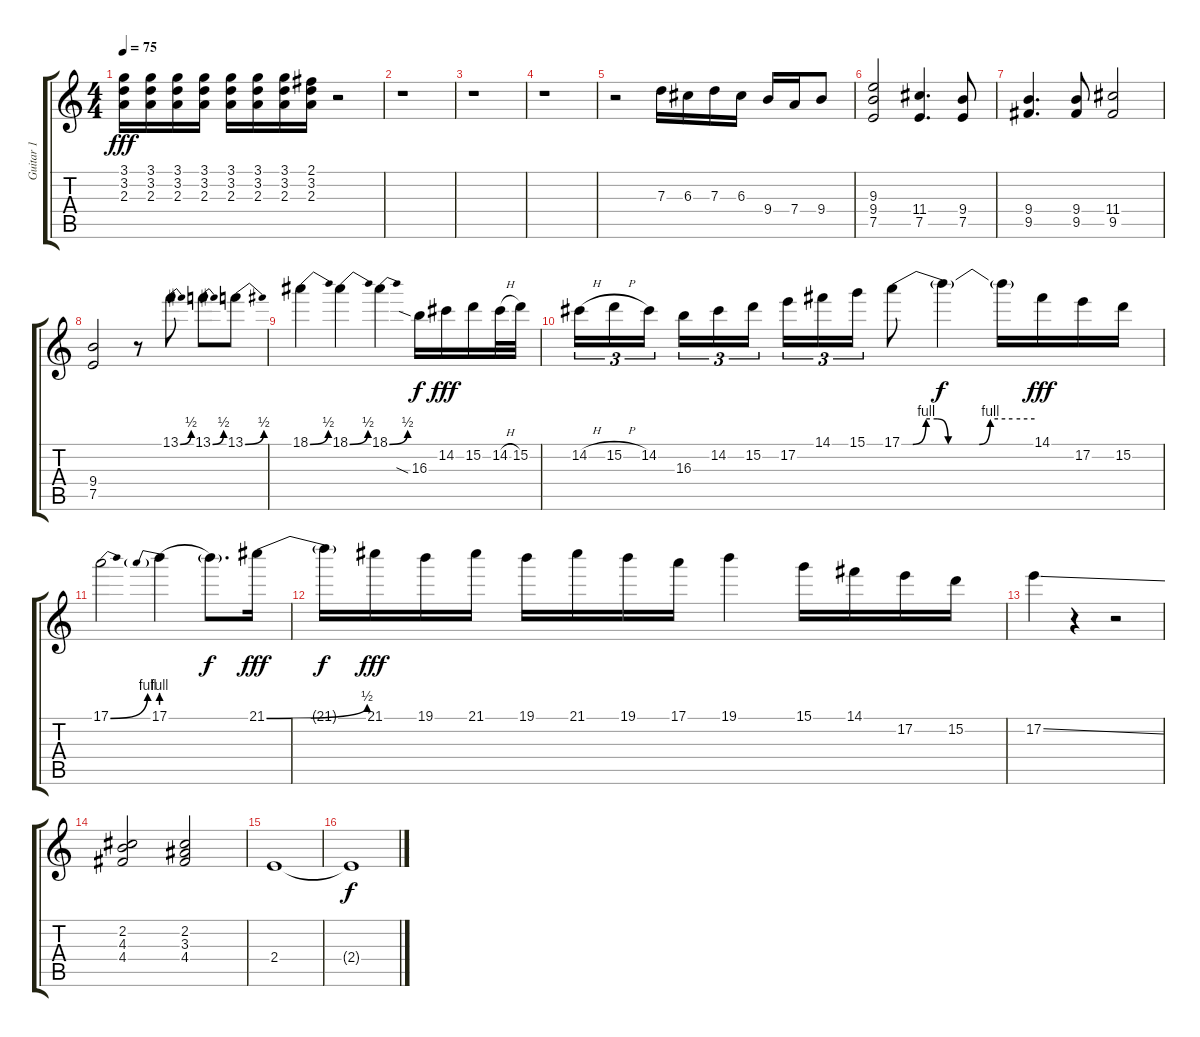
\track ("Guitar 1" "Guitar 1") {instrument distortionguitar}
\staff {score tabs}
\tuning (E4 B3 G3 D3 A2 E2) {hide}
\ts (4 4)
\tempo 75
\clef g2
\ks c
(3.1 3.2 2.3).16{dy fff} (3.1 3.2 2.3).16 (3.1 3.2 2.3).16 (3.1 3.2 2.3).16 (3.1 3.2 2.3).16 (3.1 3.2 2.3).16 (3.1 3.2 2.3).16 (2.1 3.2 2.3).16 r.2 |
r.1 |
r.1 |
r.1 |
r.2 7.3.16 6.3.16 7.3.16 6.3.16 9.4.16 7.4.16 9.4.8 |
(9.3 9.4 7.5).2 (11.4 7.5).4{d} (9.4 7.5).8 |
(9.4 9.5).4{d} (9.4 9.5).8 (11.4 9.5).2 |
(9.4 7.5).2 r.8 13.1{be (bend 0 0 60 2)}.8{volume 16} 13.1{be (bend 0 0 60 2)}.8 13.1{be (bend 0 0 60 2)}.8 |
18.1{be (bend 0 0 60 2)}.4 18.1{be (bend 0 0 60 2)}.4 18.1{be (bend 0 0 60 2)}.4 16.3{sia}.16{dy f} 14.2.16{dy fff} 15.2.16 14.2{h}.32 15.2.32 |
14.2{h}.16{tu (3 2)} 15.2{h}.16{tu (3 2)} 14.2.16{tu (3 2) beam splitsecondary} 16.3.16{tu (3 2)} 14.2.16{tu (3 2)} 15.2.16{tu (3 2)} 17.2.16{tu (3 2)} 14.1.16{tu (3 2)} 15.1.16{tu (3 2)} 17.1{be (custom 0 0 5 0 11 4 16 4 21 0 27 0 35 0 40 4 50 4 60 4)}.8 17.1{t}.4{dy f} 17.1{t}.16 14.1.16{dy fff} 17.2.16 15.2.16 |
17.1{be (bend 0 0 60 4)}.2 17.1{be (prebend 0 4 60 4)}.4 17.1{t}.8{d dy f} 21.1{be (bend 0 0 60 2)}.16{dy fff} |
21.1{t}.16{dy f} 21.1.16{dy fff} 19.1.16 21.1.16 19.1.16 21.1.16 19.1.16 17.1.16 19.1.4 15.1.16 14.1.16 17.2.16 15.2.16 |
17.2{ss}.4 r.4 r.2 |
(2.2 4.3 4.4).2 (2.2 3.3 4.4).2 |
2.4.1 |
2.4{t}.1{dy f}
